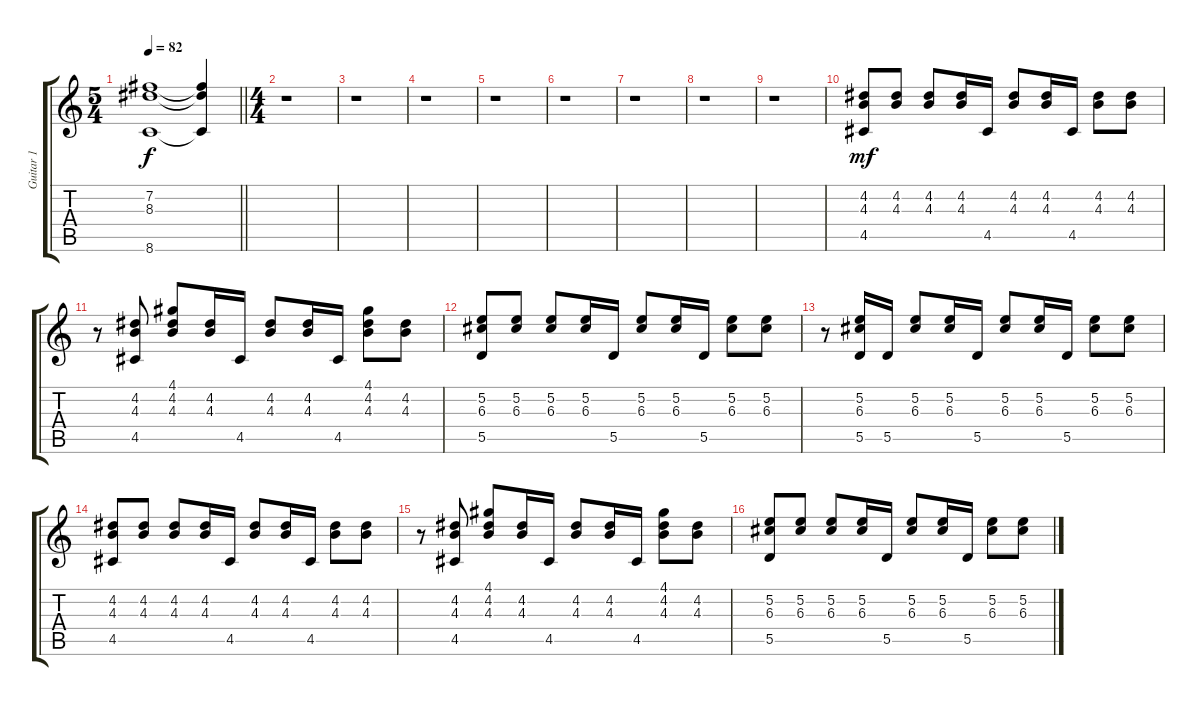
\track ("Guitar 1" "Guitar 1") {instrument electricguitarclean}
\staff {score tabs}
\tuning (E4 B3 G3 D3 A2 E2) {hide}
\ts (5 4)
\tempo 82
\clef g2
\barLineRight lightlight
\ks c
(7.2{t} 8.3{t} 8.6{t}).1{dy f} (7.2{t} 8.3{t} 8.6{t}).4 |
\ts (4 4)
r.1 |
r.1 |
r.1 |
r.1 |
r.1 |
r.1 |
r.1 |
r.1 |
(4.2 4.3 4.5).8{dy mf} (4.2 4.3).8 (4.2 4.3).8 (4.2 4.3).16 4.5.16 (4.2 4.3).8 (4.2 4.3).16 4.5.16 (4.2 4.3).8 (4.2 4.3).8 |
r.8 (4.2 4.3 4.5).8 (4.1 4.2 4.3).8 (4.2 4.3).16 4.5.16 (4.2 4.3).8 (4.2 4.3).16 4.5.16 (4.1 4.2 4.3).8 (4.2 4.3).8 |
(5.2 6.3 5.5).8 (5.2 6.3).8 (5.2 6.3).8 (5.2 6.3).16 5.5.16 (5.2 6.3).8 (5.2 6.3).16 5.5.16 (5.2 6.3).8 (5.2 6.3).8 |
r.8 (5.2 6.3 5.5).16 5.5.16 (5.2 6.3).8 (5.2 6.3).16 5.5.16 (5.2 6.3).8 (5.2 6.3).16 5.5.16 (5.2 6.3).8 (5.2 6.3).8 |
(4.2 4.3 4.5).8 (4.2 4.3).8 (4.2 4.3).8 (4.2 4.3).16 4.5.16 (4.2 4.3).8 (4.2 4.3).16 4.5.16 (4.2 4.3).8 (4.2 4.3).8 |
r.8 (4.2 4.3 4.5).8 (4.1 4.2 4.3).8 (4.2 4.3).16 4.5.16 (4.2 4.3).8 (4.2 4.3).16 4.5.16 (4.1 4.2 4.3).8 (4.2 4.3).8 |
(5.2 6.3 5.5).8 (5.2 6.3).8 (5.2 6.3).8 (5.2 6.3).16 5.5.16 (5.2 6.3).8 (5.2 6.3).16 5.5.16 (5.2 6.3).8 (5.2 6.3).8
